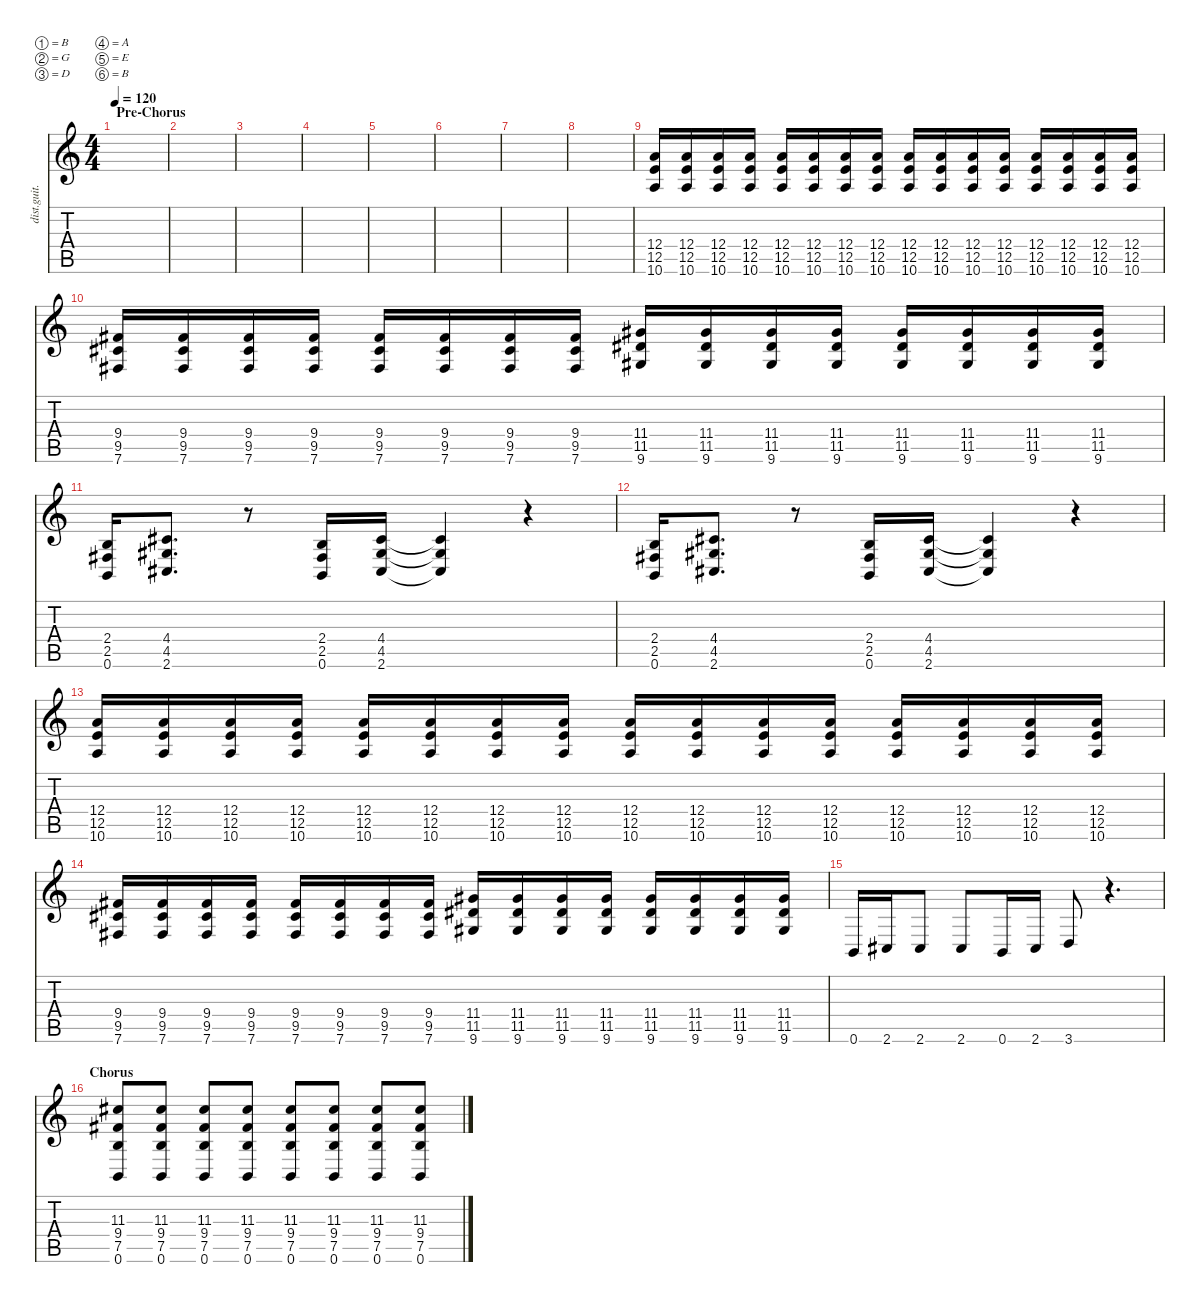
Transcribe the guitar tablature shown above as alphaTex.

\defaultSystemsLayout 4
\hideDynamics
\bracketExtendMode nobrackets
\track ("Distortion Guitar - Petr" "dist.guit.") {instrument distortionguitar}
\staff {score tabs}
\tuning (B3 G3 D3 A2 E2 B1)
\ts (4 4)
\section ("" "Pre-Chorus")
\tempo 120
\clef g2
\ks c
|
|
|
|
|
|
|
|
(10.6 12.5 12.4).16 (10.6 12.5 12.4).16 (10.6 12.5 12.4).16 (10.6 12.5 12.4).16 (10.6 12.5 12.4).16 (10.6 12.5 12.4).16 (10.6 12.5 12.4).16 (10.6 12.5 12.4).16 (10.6 12.5 12.4).16 (10.6 12.5 12.4).16 (10.6 12.5 12.4).16 (10.6 12.5 12.4).16 (10.6 12.5 12.4).16 (10.6 12.5 12.4).16 (10.6 12.5 12.4).16 (10.6 12.5 12.4).16 |
(7.6{acc #} 9.5{acc #} 9.4{acc #}).16 (7.6{acc #} 9.5{acc #} 9.4{acc #}).16 (7.6{acc #} 9.5{acc #} 9.4{acc #}).16 (7.6{acc #} 9.5{acc #} 9.4{acc #}).16 (7.6{acc #} 9.5{acc #} 9.4{acc #}).16 (7.6{acc #} 9.5{acc #} 9.4{acc #}).16 (7.6{acc #} 9.5{acc #} 9.4{acc #}).16 (7.6{acc #} 9.5{acc #} 9.4{acc #}).16 (9.6{acc #} 11.5{acc #} 11.4{acc #}).16 (9.6{acc #} 11.5{acc #} 11.4{acc #}).16 (9.6{acc #} 11.5{acc #} 11.4{acc #}).16 (9.6{acc #} 11.5{acc #} 11.4{acc #}).16 (9.6{acc #} 11.5{acc #} 11.4{acc #}).16 (9.6{acc #} 11.5{acc #} 11.4{acc #}).16 (9.6{acc #} 11.5{acc #} 11.4{acc #}).16 (9.6{acc #} 11.5{acc #} 11.4{acc #}).16 |
(0.6 2.5{acc #} 2.4).16 (2.6{acc #} 4.5{acc #} 4.4{acc #}).8{d} r.8 (0.6 2.5{acc #} 2.4).16 (2.6{acc #} 4.5{acc #} 4.4{acc #}).16 (2.6{t acc #} 4.5{t acc #} 4.4{t acc #}).4 r.4 |
(0.6 2.5{acc #} 2.4).16 (2.6{acc #} 4.5{acc #} 4.4{acc #}).8{d} r.8 (0.6 2.5{acc #} 2.4).16 (2.6{acc #} 4.5{acc #} 4.4{acc #}).16 (2.6{t acc #} 4.5{t acc #} 4.4{t acc #}).4 r.4 |
(10.6 12.5 12.4).16 (10.6 12.5 12.4).16 (10.6 12.5 12.4).16 (10.6 12.5 12.4).16 (10.6 12.5 12.4).16 (10.6 12.5 12.4).16 (10.6 12.5 12.4).16 (10.6 12.5 12.4).16 (10.6 12.5 12.4).16 (10.6 12.5 12.4).16 (10.6 12.5 12.4).16 (10.6 12.5 12.4).16 (10.6 12.5 12.4).16 (10.6 12.5 12.4).16 (10.6 12.5 12.4).16 (10.6 12.5 12.4).16 |
(7.6{acc #} 9.5{acc #} 9.4{acc #}).16 (7.6{acc #} 9.5{acc #} 9.4{acc #}).16 (7.6{acc #} 9.5{acc #} 9.4{acc #}).16 (7.6{acc #} 9.5{acc #} 9.4{acc #}).16 (7.6{acc #} 9.5{acc #} 9.4{acc #}).16 (7.6{acc #} 9.5{acc #} 9.4{acc #}).16 (7.6{acc #} 9.5{acc #} 9.4{acc #}).16 (7.6{acc #} 9.5{acc #} 9.4{acc #}).16 (9.6{acc #} 11.5{acc #} 11.4{acc #}).16 (9.6{acc #} 11.5{acc #} 11.4{acc #}).16 (9.6{acc #} 11.5{acc #} 11.4{acc #}).16 (9.6{acc #} 11.5{acc #} 11.4{acc #}).16 (9.6{acc #} 11.5{acc #} 11.4{acc #}).16 (9.6{acc #} 11.5{acc #} 11.4{acc #}).16 (9.6{acc #} 11.5{acc #} 11.4{acc #}).16 (9.6{acc #} 11.5{acc #} 11.4{acc #}).16 |
0.6.16 2.6{acc #}.16 2.6{acc #}.8 2.6{acc #}.8 0.6.16 2.6{acc #}.16 3.6.8 r.4{d} |
\section ("" "Chorus")
(7.5 9.4{acc #} 11.3{acc #} 0.6).8 (7.5 9.4{acc #} 11.3{acc #} 0.6).8 (7.5 9.4{acc #} 11.3{acc #} 0.6).8 (7.5 9.4{acc #} 11.3{acc #} 0.6).8 (7.5 9.4{acc #} 11.3{acc #} 0.6).8 (7.5 9.4{acc #} 11.3{acc #} 0.6).8 (7.5 9.4{acc #} 11.3{acc #} 0.6).8 (7.5 9.4{acc #} 11.3{acc #} 0.6).8
